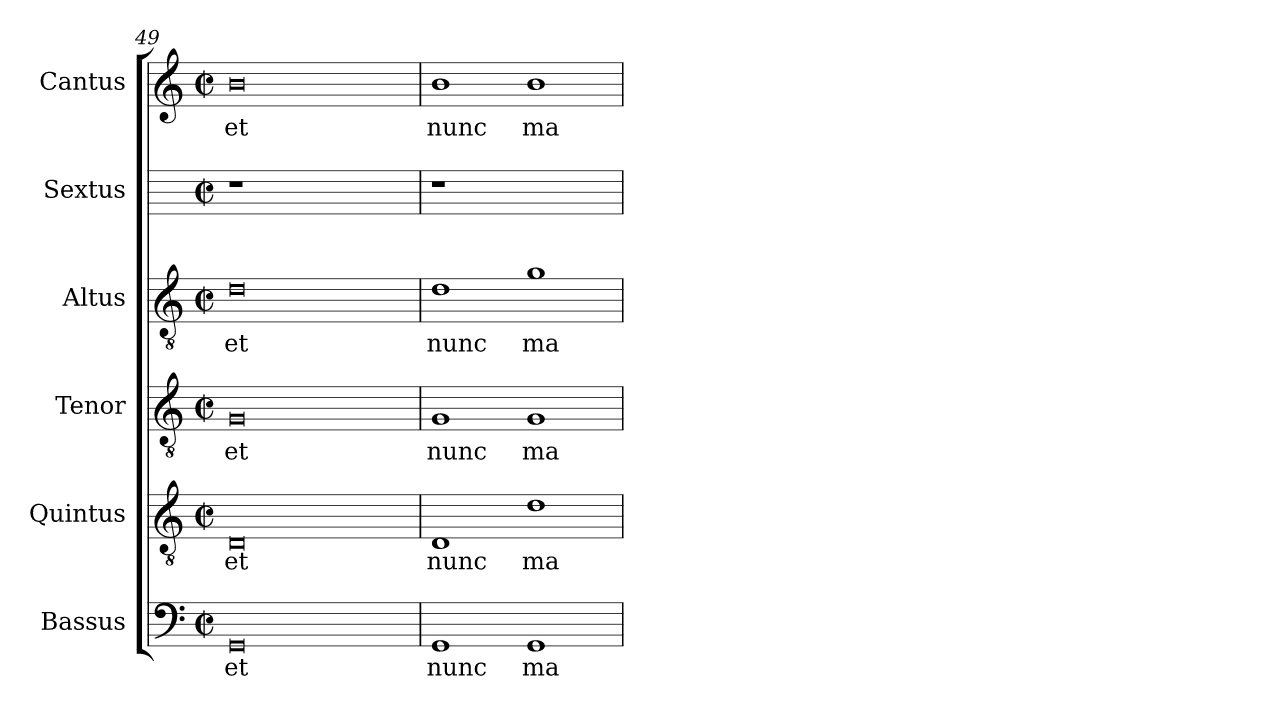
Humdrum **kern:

**kern	**text	**kern	**text	**kern	**text	**kern	**text	**kern	**kern	**text
*part6	*part6	*part5	*part5	*part4	*part4	*part3	*part3	*part2	*part1	*part1
*staff6	*staff6	*staff5	*staff5	*staff4	*staff4	*staff3	*staff3	*staff2	*staff1	*staff1
*I"Bassus	*	*I"Quintus	*	*I"Tenor	*	*I"Altus	*	*I"Sextus	*I"Cantus	*
*I'Bassus	*	*I'Quintus	*	*I'Tenor	*	*I'Altus	*	*	*I'Cantus	*
*clefF4	*	*clefGv2	*	*clefGv2	*	*clefGv2	*	*	*clefG2	*
*k[]	*	*k[]	*	*k[]	*	*k[]	*	*k[]	*k[]	*
*C:	*	*C:	*	*C:	*	*C:	*	*C:	*C:	*
*M2/2	*	*M2/2	*	*M2/2	*	*M2/2	*	*M2/2	*M2/2	*
*met(c|)	*	*met(c|)	*	*met(c|)	*	*met(c|)	*	*met(c|)	*met(c|)	*
=49	=49	=49	=49	=49	=49	=49	=49	=49	=49	=49
!	!LO:LY:b:cj	!	!LO:LY:b	!	!LO:LY:b	!	!LO:LY:b:cj	!	!	!LO:LY:b:cj
0GG	et	0D	et	0G	et	0d	et	1r	0b	et
.	.	.	.	.	.	.	.	1ryy	.	.
=50	=50	=50	=50	=50	=50	=50	=50	=50	=50	=50
!	!LO:LY:b:cj	!	!LO:LY:b	!	!LO:LY:b	!	!LO:LY:b:cj	!	!	!LO:LY:b:cj
1GG	nunc	1D	nunc	1G	nunc	1d	nunc	1r	1b	nunc
!	!LO:LY:b:cj	!	!LO:LY:b	!	!LO:LY:b	!	!LO:LY:b:cj	!	!	!LO:LY:b:cj
1GG	ma	1d	ma	1G	ma	1g	ma	1ryy	1b	ma
=	=	=	=	=	=	=	=	=	=	=
*-	*-	*-	*-	*-	*-	*-	*-	*-	*-	*-
